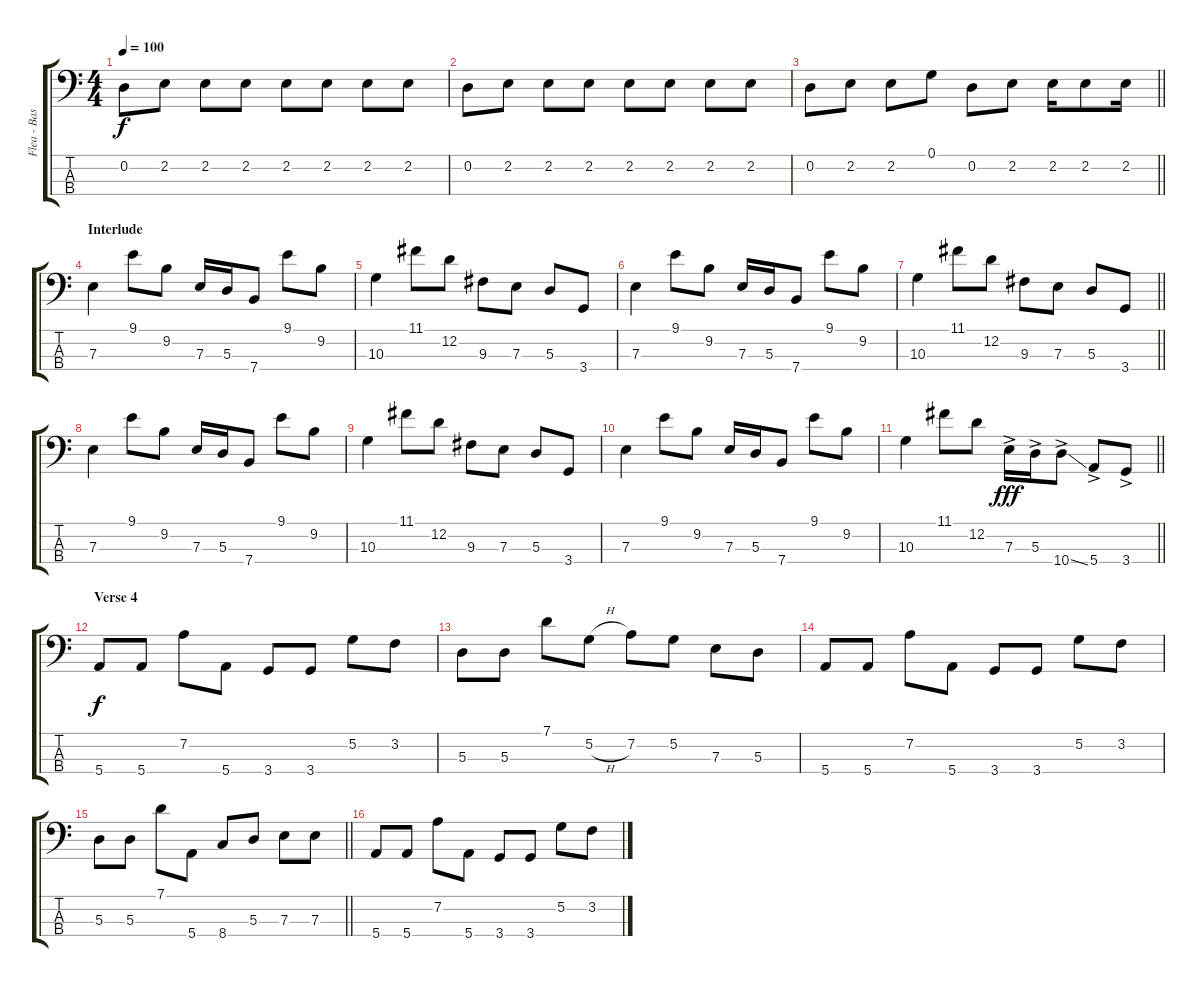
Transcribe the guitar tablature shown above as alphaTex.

\track ("Flea - Bass" "Flea - Bas") {instrument electricbasspick}
\staff {score tabs}
\tuning (G2 D2 A1 E1) {hide}
\ts (4 4)
\tempo 100
\clef f4
\ks c
0.2.8{dy f} 2.2.8 2.2.8 2.2.8 2.2.8 2.2.8 2.2.8 2.2.8 |
0.2.8 2.2.8 2.2.8 2.2.8 2.2.8 2.2.8 2.2.8 2.2.8 |
\barLineRight lightlight
0.2.8 2.2.8 2.2.8 0.1.8 0.2.8 2.2.8 2.2.16 2.2.8 2.2.16 |
\section ("" "Interlude")
7.3.4 9.1.8 9.2.8 7.3.16 5.3.16 7.4.8 9.1.8 9.2.8 |
10.3.4 11.1.8 12.2.8 9.3.8 7.3.8 5.3.8 3.4.8 |
7.3.4 9.1.8 9.2.8 7.3.16 5.3.16 7.4.8 9.1.8 9.2.8 |
\barLineRight lightlight
10.3.4 11.1.8 12.2.8 9.3.8 7.3.8 5.3.8 3.4.8 |
7.3.4 9.1.8 9.2.8 7.3.16 5.3.16 7.4.8 9.1.8 9.2.8 |
10.3.4 11.1.8 12.2.8 9.3.8 7.3.8 5.3.8 3.4.8 |
7.3.4 9.1.8 9.2.8 7.3.16 5.3.16 7.4.8 9.1.8 9.2.8 |
\barLineRight lightlight
10.3.4 11.1.8 12.2.8 7.3{ac}.16{dy fff} 5.3{ac}.16 10.4{ss ac}.8 5.4{ac}.8 3.4{ac}.8 |
\section ("" "Verse 4")
5.4.8{dy f} 5.4.8 7.2.8 5.4.8 3.4.8 3.4.8 5.2.8 3.2.8 |
5.3.8 5.3.8 7.1.8 5.2{h}.8 7.2.8 5.2.8 7.3.8 5.3.8 |
5.4.8 5.4.8 7.2.8 5.4.8 3.4.8 3.4.8 5.2.8 3.2.8 |
\barLineRight lightlight
5.3.8 5.3.8 7.1.8 5.4.8 8.4.8 5.3.8 7.3.8 7.3.8 |
5.4.8 5.4.8 7.2.8 5.4.8 3.4.8 3.4.8 5.2.8 3.2.8
